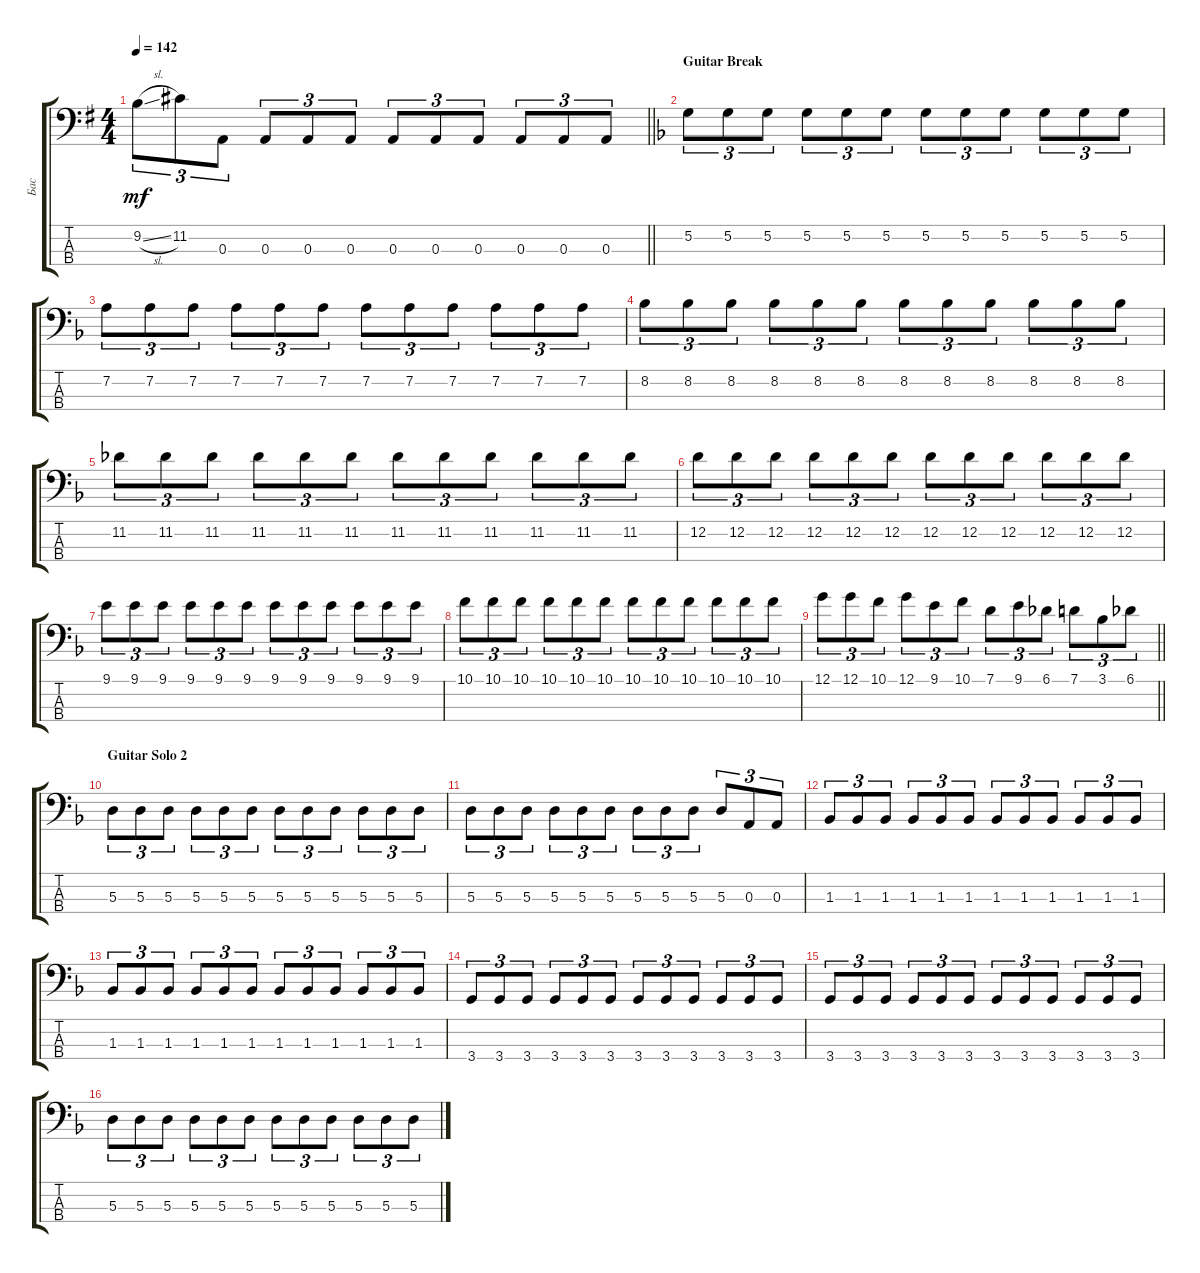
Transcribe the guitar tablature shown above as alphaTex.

\track ("Бас" "Бас") {instrument electricbassfinger}
\staff {score tabs}
\tuning (G2 D2 A1 E1) {hide}
\ts (4 4)
\tempo 142
\clef f4
\barLineRight lightlight
\ks eminor
9.2{sl}.8{tu (3 2) dy mf} 11.2.8{tu (3 2)} 0.3.8{tu (3 2)} 0.3.8{tu (3 2)} 0.3.8{tu (3 2)} 0.3.8{tu (3 2)} 0.3.8{tu (3 2)} 0.3.8{tu (3 2)} 0.3.8{tu (3 2)} 0.3.8{tu (3 2)} 0.3.8{tu (3 2)} 0.3.8{tu (3 2)} |
\section ("" "Guitar Break")
\ks dminor
5.2.8{tu (3 2)} 5.2.8{tu (3 2)} 5.2.8{tu (3 2)} 5.2.8{tu (3 2)} 5.2.8{tu (3 2)} 5.2.8{tu (3 2)} 5.2.8{tu (3 2)} 5.2.8{tu (3 2)} 5.2.8{tu (3 2)} 5.2.8{tu (3 2)} 5.2.8{tu (3 2)} 5.2.8{tu (3 2)} |
7.2.8{tu (3 2)} 7.2.8{tu (3 2)} 7.2.8{tu (3 2)} 7.2.8{tu (3 2)} 7.2.8{tu (3 2)} 7.2.8{tu (3 2)} 7.2.8{tu (3 2)} 7.2.8{tu (3 2)} 7.2.8{tu (3 2)} 7.2.8{tu (3 2)} 7.2.8{tu (3 2)} 7.2.8{tu (3 2)} |
8.2.8{tu (3 2)} 8.2.8{tu (3 2)} 8.2.8{tu (3 2)} 8.2.8{tu (3 2)} 8.2.8{tu (3 2)} 8.2.8{tu (3 2)} 8.2.8{tu (3 2)} 8.2.8{tu (3 2)} 8.2.8{tu (3 2)} 8.2.8{tu (3 2)} 8.2.8{tu (3 2)} 8.2.8{tu (3 2)} |
11.2.8{tu (3 2)} 11.2.8{tu (3 2)} 11.2.8{tu (3 2)} 11.2.8{tu (3 2)} 11.2.8{tu (3 2)} 11.2.8{tu (3 2)} 11.2.8{tu (3 2)} 11.2.8{tu (3 2)} 11.2.8{tu (3 2)} 11.2.8{tu (3 2)} 11.2.8{tu (3 2)} 11.2.8{tu (3 2)} |
12.2.8{tu (3 2)} 12.2.8{tu (3 2)} 12.2.8{tu (3 2)} 12.2.8{tu (3 2)} 12.2.8{tu (3 2)} 12.2.8{tu (3 2)} 12.2.8{tu (3 2)} 12.2.8{tu (3 2)} 12.2.8{tu (3 2)} 12.2.8{tu (3 2)} 12.2.8{tu (3 2)} 12.2.8{tu (3 2)} |
9.1.8{tu (3 2)} 9.1.8{tu (3 2)} 9.1.8{tu (3 2)} 9.1.8{tu (3 2)} 9.1.8{tu (3 2)} 9.1.8{tu (3 2)} 9.1.8{tu (3 2)} 9.1.8{tu (3 2)} 9.1.8{tu (3 2)} 9.1.8{tu (3 2)} 9.1.8{tu (3 2)} 9.1.8{tu (3 2)} |
10.1.8{tu (3 2)} 10.1.8{tu (3 2)} 10.1.8{tu (3 2)} 10.1.8{tu (3 2)} 10.1.8{tu (3 2)} 10.1.8{tu (3 2)} 10.1.8{tu (3 2)} 10.1.8{tu (3 2)} 10.1.8{tu (3 2)} 10.1.8{tu (3 2)} 10.1.8{tu (3 2)} 10.1.8{tu (3 2)} |
\barLineRight lightlight
12.1.8{tu (3 2)} 12.1.8{tu (3 2)} 10.1.8{tu (3 2)} 12.1.8{tu (3 2)} 9.1.8{tu (3 2)} 10.1.8{tu (3 2)} 7.1.8{tu (3 2)} 9.1.8{tu (3 2)} 6.1.8{tu (3 2)} 7.1.8{tu (3 2)} 3.1.8{tu (3 2)} 6.1.8{tu (3 2)} |
\section ("" "Guitar Solo 2")
5.3.8{tu (3 2)} 5.3.8{tu (3 2)} 5.3.8{tu (3 2)} 5.3.8{tu (3 2)} 5.3.8{tu (3 2)} 5.3.8{tu (3 2)} 5.3.8{tu (3 2)} 5.3.8{tu (3 2)} 5.3.8{tu (3 2)} 5.3.8{tu (3 2)} 5.3.8{tu (3 2)} 5.3.8{tu (3 2)} |
5.3.8{tu (3 2)} 5.3.8{tu (3 2)} 5.3.8{tu (3 2)} 5.3.8{tu (3 2)} 5.3.8{tu (3 2)} 5.3.8{tu (3 2)} 5.3.8{tu (3 2)} 5.3.8{tu (3 2)} 5.3.8{tu (3 2)} 5.3.8{tu (3 2)} 0.3.8{tu (3 2)} 0.3.8{tu (3 2)} |
1.3.8{tu (3 2)} 1.3.8{tu (3 2)} 1.3.8{tu (3 2)} 1.3.8{tu (3 2)} 1.3.8{tu (3 2)} 1.3.8{tu (3 2)} 1.3.8{tu (3 2)} 1.3.8{tu (3 2)} 1.3.8{tu (3 2)} 1.3.8{tu (3 2)} 1.3.8{tu (3 2)} 1.3.8{tu (3 2)} |
1.3.8{tu (3 2)} 1.3.8{tu (3 2)} 1.3.8{tu (3 2)} 1.3.8{tu (3 2)} 1.3.8{tu (3 2)} 1.3.8{tu (3 2)} 1.3.8{tu (3 2)} 1.3.8{tu (3 2)} 1.3.8{tu (3 2)} 1.3.8{tu (3 2)} 1.3.8{tu (3 2)} 1.3.8{tu (3 2)} |
3.4.8{tu (3 2)} 3.4.8{tu (3 2)} 3.4.8{tu (3 2)} 3.4.8{tu (3 2)} 3.4.8{tu (3 2)} 3.4.8{tu (3 2)} 3.4.8{tu (3 2)} 3.4.8{tu (3 2)} 3.4.8{tu (3 2)} 3.4.8{tu (3 2)} 3.4.8{tu (3 2)} 3.4.8{tu (3 2)} |
3.4.8{tu (3 2)} 3.4.8{tu (3 2)} 3.4.8{tu (3 2)} 3.4.8{tu (3 2)} 3.4.8{tu (3 2)} 3.4.8{tu (3 2)} 3.4.8{tu (3 2)} 3.4.8{tu (3 2)} 3.4.8{tu (3 2)} 3.4.8{tu (3 2)} 3.4.8{tu (3 2)} 3.4.8{tu (3 2)} |
5.3.8{tu (3 2)} 5.3.8{tu (3 2)} 5.3.8{tu (3 2)} 5.3.8{tu (3 2)} 5.3.8{tu (3 2)} 5.3.8{tu (3 2)} 5.3.8{tu (3 2)} 5.3.8{tu (3 2)} 5.3.8{tu (3 2)} 5.3.8{tu (3 2)} 5.3.8{tu (3 2)} 5.3.8{tu (3 2)}
